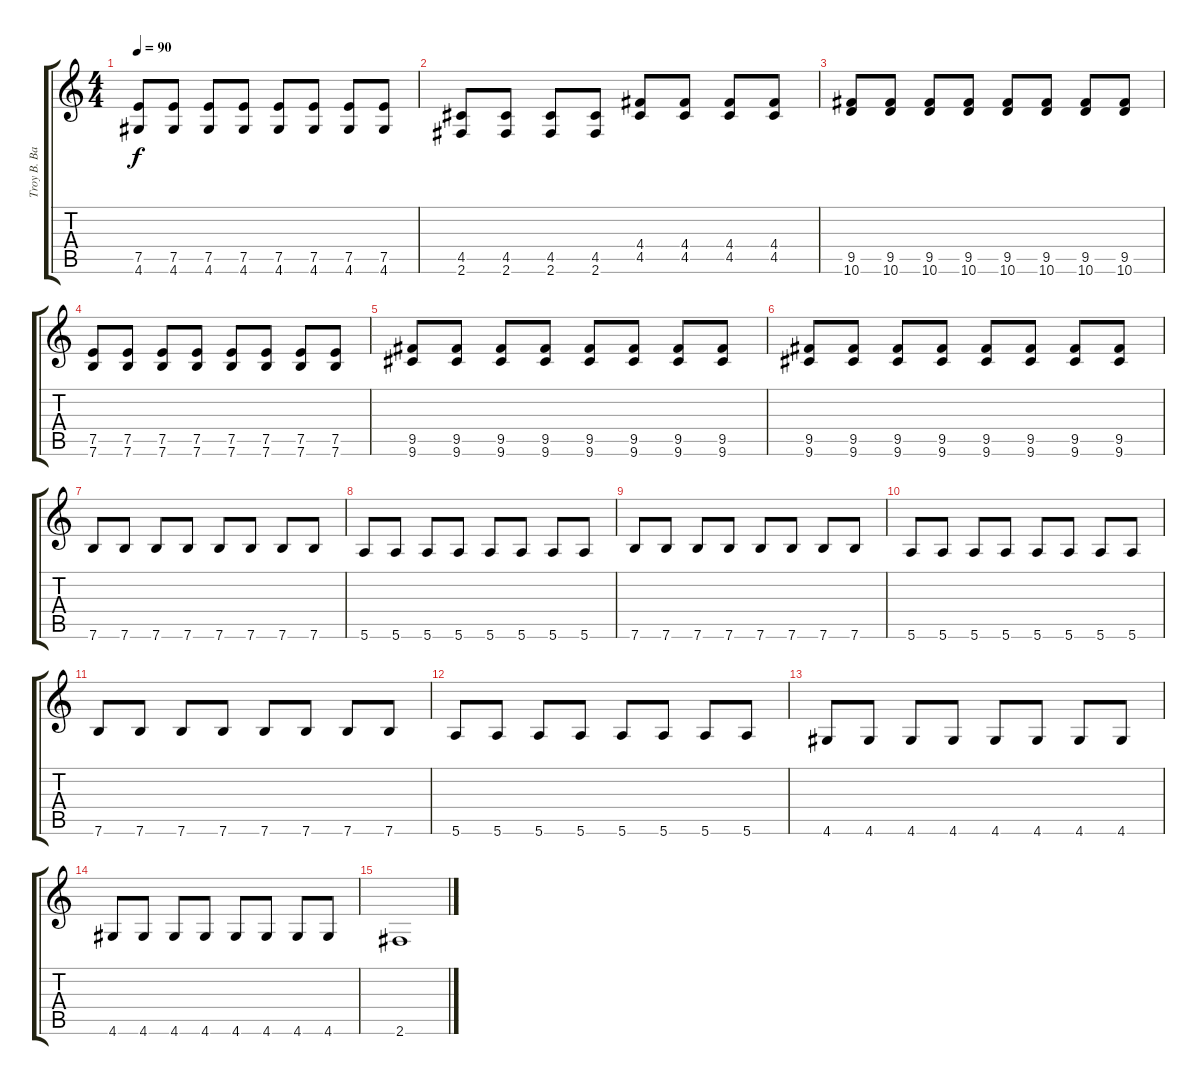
\track ("Troy B. Balthazar" "Troy B. Ba") {instrument electricguitarmuted}
\staff {score tabs}
\tuning (E4 B3 G3 D3 A2 E2) {hide}
\ts (4 4)
\tempo 90
\clef g2
\ks c
(7.5 4.6).8{lyrics (0 "") lyrics (1 "") lyrics (2 "") lyrics (3 "") lyrics (4 "") dy f} (7.5 4.6).8{lyrics (0 "") lyrics (1 "") lyrics (2 "") lyrics (3 "") lyrics (4 "")} (7.5 4.6).8 (7.5 4.6).8 (7.5 4.6).8 (7.5 4.6).8 (7.5 4.6).8 (7.5 4.6).8 |
(4.5 2.6).8 (4.5 2.6).8 (4.5 2.6).8 (4.5 2.6).8 (4.4 4.5).8 (4.4 4.5).8 (4.4 4.5).8 (4.4 4.5).8 |
(9.5 10.6).8 (9.5 10.6).8 (9.5 10.6).8 (9.5 10.6).8 (9.5 10.6).8 (9.5 10.6).8 (9.5 10.6).8 (9.5 10.6).8 |
(7.5 7.6).8 (7.5 7.6).8 (7.5 7.6).8 (7.5 7.6).8 (7.5 7.6).8 (7.5 7.6).8 (7.5 7.6).8 (7.5 7.6).8 |
(9.5 9.6).8 (9.5 9.6).8 (9.5 9.6).8 (9.5 9.6).8 (9.5 9.6).8 (9.5 9.6).8 (9.5 9.6).8 (9.5 9.6).8 |
(9.5 9.6).8 (9.5 9.6).8 (9.5 9.6).8 (9.5 9.6).8 (9.5 9.6).8 (9.5 9.6).8 (9.5 9.6).8 (9.5 9.6).8 |
7.6.8 7.6.8 7.6.8 7.6.8 7.6.8 7.6.8 7.6.8 7.6.8 |
5.6.8 5.6.8 5.6.8 5.6.8 5.6.8 5.6.8 5.6.8 5.6.8 |
7.6.8 7.6.8 7.6.8 7.6.8 7.6.8 7.6.8 7.6.8 7.6.8 |
5.6.8 5.6.8 5.6.8 5.6.8 5.6.8 5.6.8 5.6.8 5.6.8 |
7.6.8 7.6.8 7.6.8 7.6.8 7.6.8 7.6.8 7.6.8 7.6.8 |
5.6.8 5.6.8 5.6.8 5.6.8 5.6.8 5.6.8 5.6.8 5.6.8 |
4.6.8 4.6.8 4.6.8 4.6.8 4.6.8 4.6.8 4.6.8 4.6.8 |
4.6.8 4.6.8 4.6.8 4.6.8 4.6.8 4.6.8 4.6.8 4.6.8 |
2.6.1
